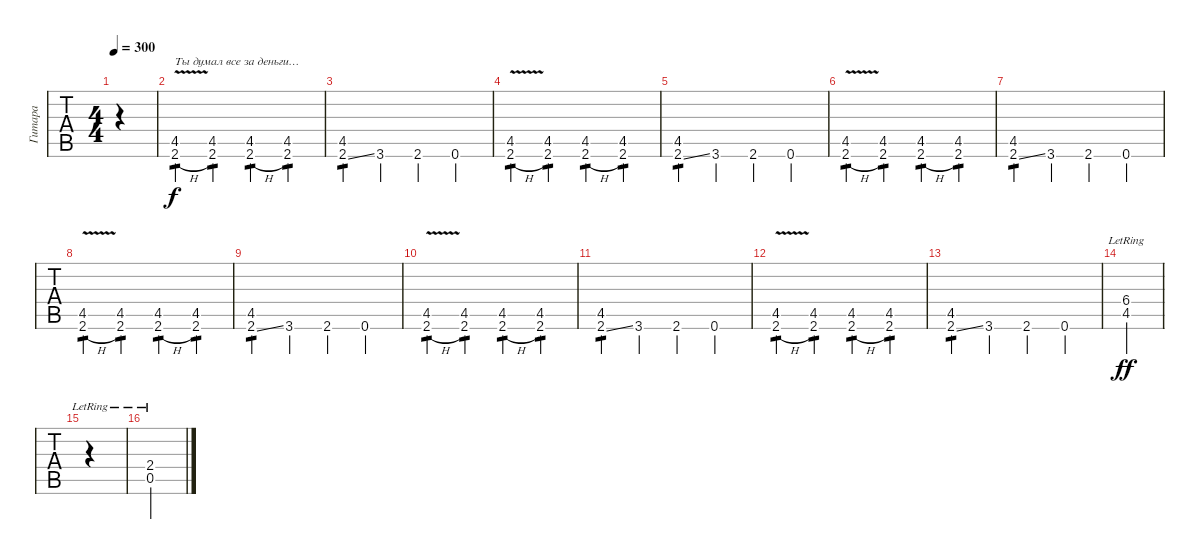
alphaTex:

\track ("Гитара" "Гитара") {instrument distortionguitar}
\staff {tabs}
\tuning (E4 B3 G3 D3 A2 E2) {hide}
\ts (4 4)
\tempo 300
\clef g2
\ks c
|
(4.5 2.6{v h}).4{txt "Ты думал все за деньги…" tp 1} (4.5 2.6).4{tp 1} (4.5 2.6{h}).4{tp 1} (4.5 2.6).4{tp 1} |
(4.5 2.6{ss}).4{tp 1} 3.6.4 2.6.4 0.6.4 |
(4.5 2.6{v h}).4{tp 1} (4.5 2.6).4{tp 1} (4.5 2.6{h}).4{tp 1} (4.5 2.6).4{tp 1} |
(4.5 2.6{ss}).4{tp 1} 3.6.4 2.6.4 0.6.4 |
(4.5 2.6{v h}).4{tp 1} (4.5 2.6).4{tp 1} (4.5 2.6{h}).4{tp 1} (4.5 2.6).4{tp 1} |
(4.5 2.6{ss}).4{tp 1} 3.6.4 2.6.4 0.6.4 |
(4.5 2.6{v h}).4{tp 1} (4.5 2.6).4{tp 1} (4.5 2.6{h}).4{tp 1} (4.5 2.6).4{tp 1} |
(4.5 2.6{ss}).4{tp 1} 3.6.4 2.6.4 0.6.4 |
(4.5 2.6{v h}).4{tp 1} (4.5 2.6).4{tp 1} (4.5 2.6{h}).4{tp 1} (4.5 2.6).4{tp 1} |
(4.5 2.6{ss}).4{tp 1} 3.6.4 2.6.4 0.6.4 |
(4.5 2.6{v h}).4{tp 1} (4.5 2.6).4{tp 1} (4.5 2.6{h}).4{tp 1} (4.5 2.6).4{tp 1} |
(4.5 2.6{ss}).4{tp 1} 3.6.4 2.6.4 0.6.4 |
(6.4{lr} 4.5{ac lr}).4{dy ff} |
|
(2.4{ac lr} 0.5{ac lr}).4
